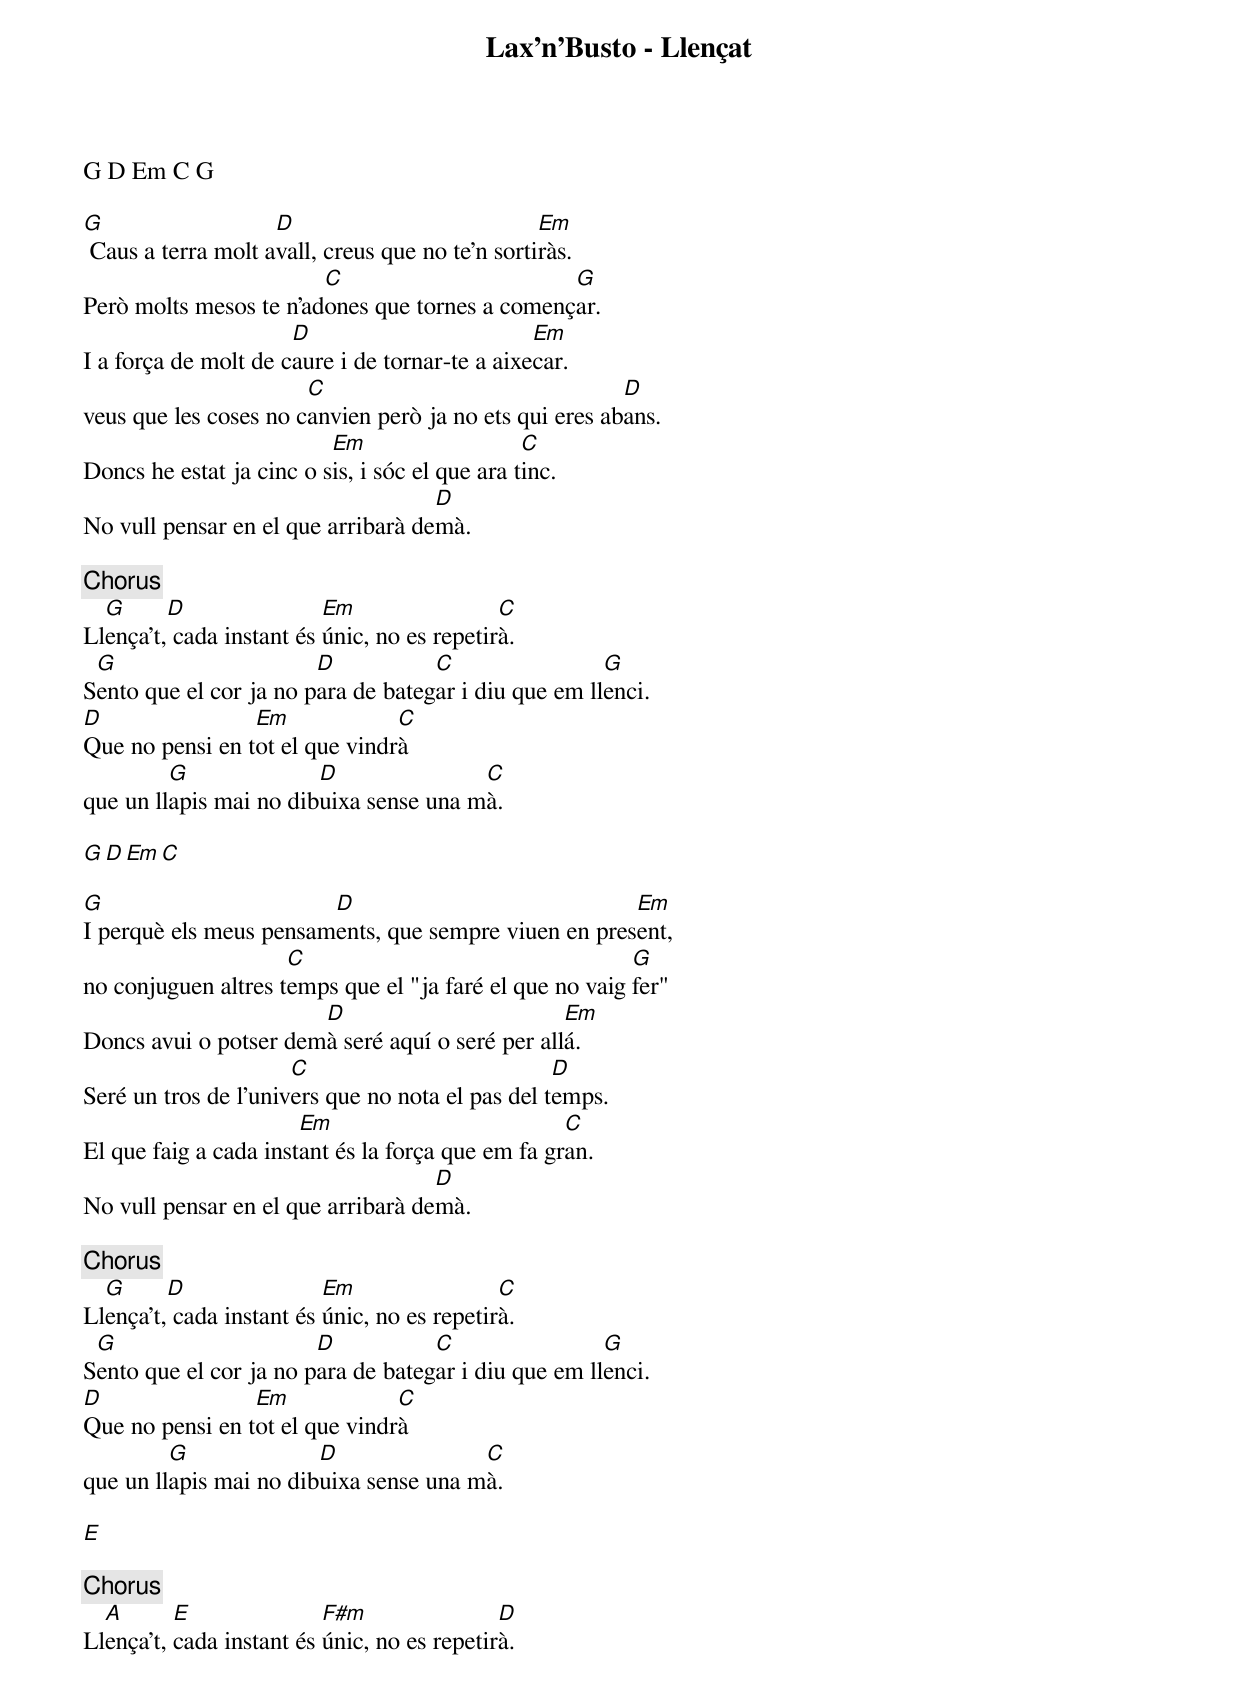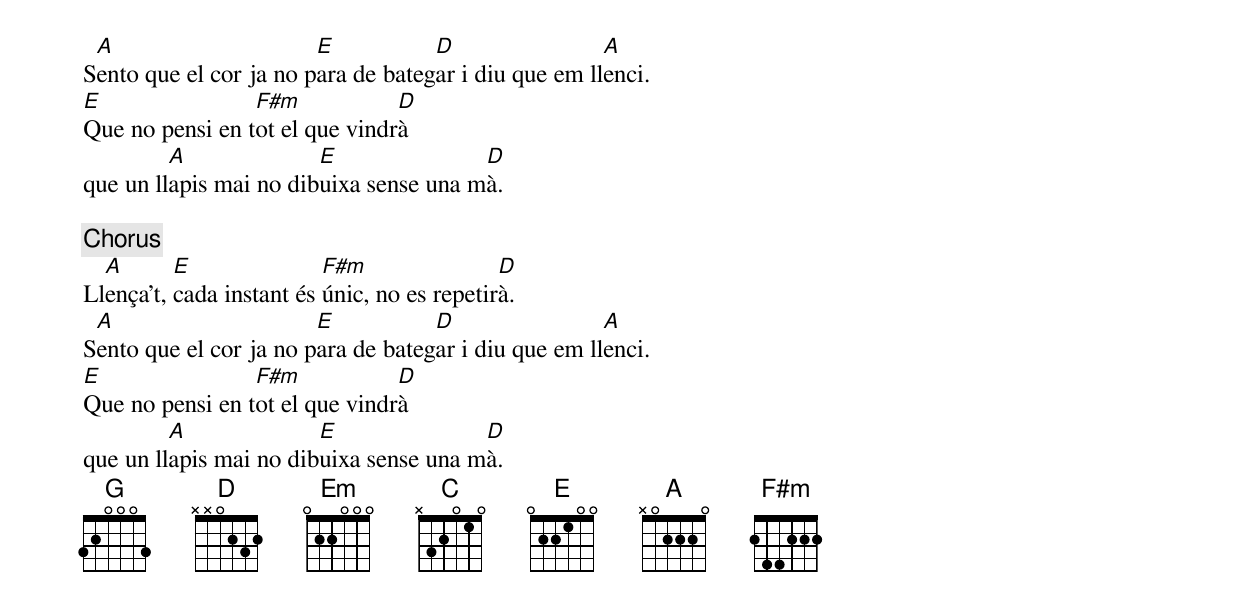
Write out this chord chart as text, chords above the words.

Lax'n'Busto - Llençat

G D Em C G

G                   D                            Em
 Caus a terra molt avall, creus que no te'n sortiràs.
                        C                       G
Però molts mesos te n'adones que tornes a començar.
                      D                         Em
I a força de molt de caure i de tornar-te a aixecar.
                       C                                D
veus que les coses no canvien però ja no ets qui eres abans.
                          Em                    C
Doncs he estat ja cinc o sis, i sóc el que ara tinc.
                                    D
No vull pensar en el que arribarà demà.

[Chorus]
  G      D                Em                 C
Llença't, cada instant és únic, no es repetirà.
 G                      D           C                 G
Sento que el cor ja no para de bategar i diu que em llenci.
D                Em             C
Que no pensi en tot el que vindrà
         G              D               C
que un llapis mai no dibuixa sense una mà.

G D Em C

G                       D                             Em
I perquè els meus pensaments, que sempre viuen en present,
                     C                                   G
no conjuguen altres temps que el "ja faré el que no vaig fer"
                       D                         Em
Doncs avui o potser demà seré aquí o seré per allá.
                      C                           D
Seré un tros de l'univers que no nota el pas del temps.
                       Em                          C
El que faig a cada instant és la força que em fa gran.
                                    D
No vull pensar en el que arribarà demà.

[Chorus]
  G      D                Em                 C
Llença't, cada instant és únic, no es repetirà.
 G                      D           C                 G
Sento que el cor ja no para de bategar i diu que em llenci.
D                Em             C
Que no pensi en tot el que vindrà
         G              D               C
que un llapis mai no dibuixa sense una mà.

E

[Chorus]
  A       E               F#m                D
Llença't, cada instant és únic, no es repetirà.
 A                      E           D                 A
Sento que el cor ja no para de bategar i diu que em llenci.
E                F#m            D
Que no pensi en tot el que vindrà
         A              E               D
que un llapis mai no dibuixa sense una mà.

[Chorus]
  A       E               F#m                D
Llença't, cada instant és únic, no es repetirà.
 A                      E           D                 A
Sento que el cor ja no para de bategar i diu que em llenci.
E                F#m            D
Que no pensi en tot el que vindrà
         A              E               D
que un llapis mai no dibuixa sense una mà.
